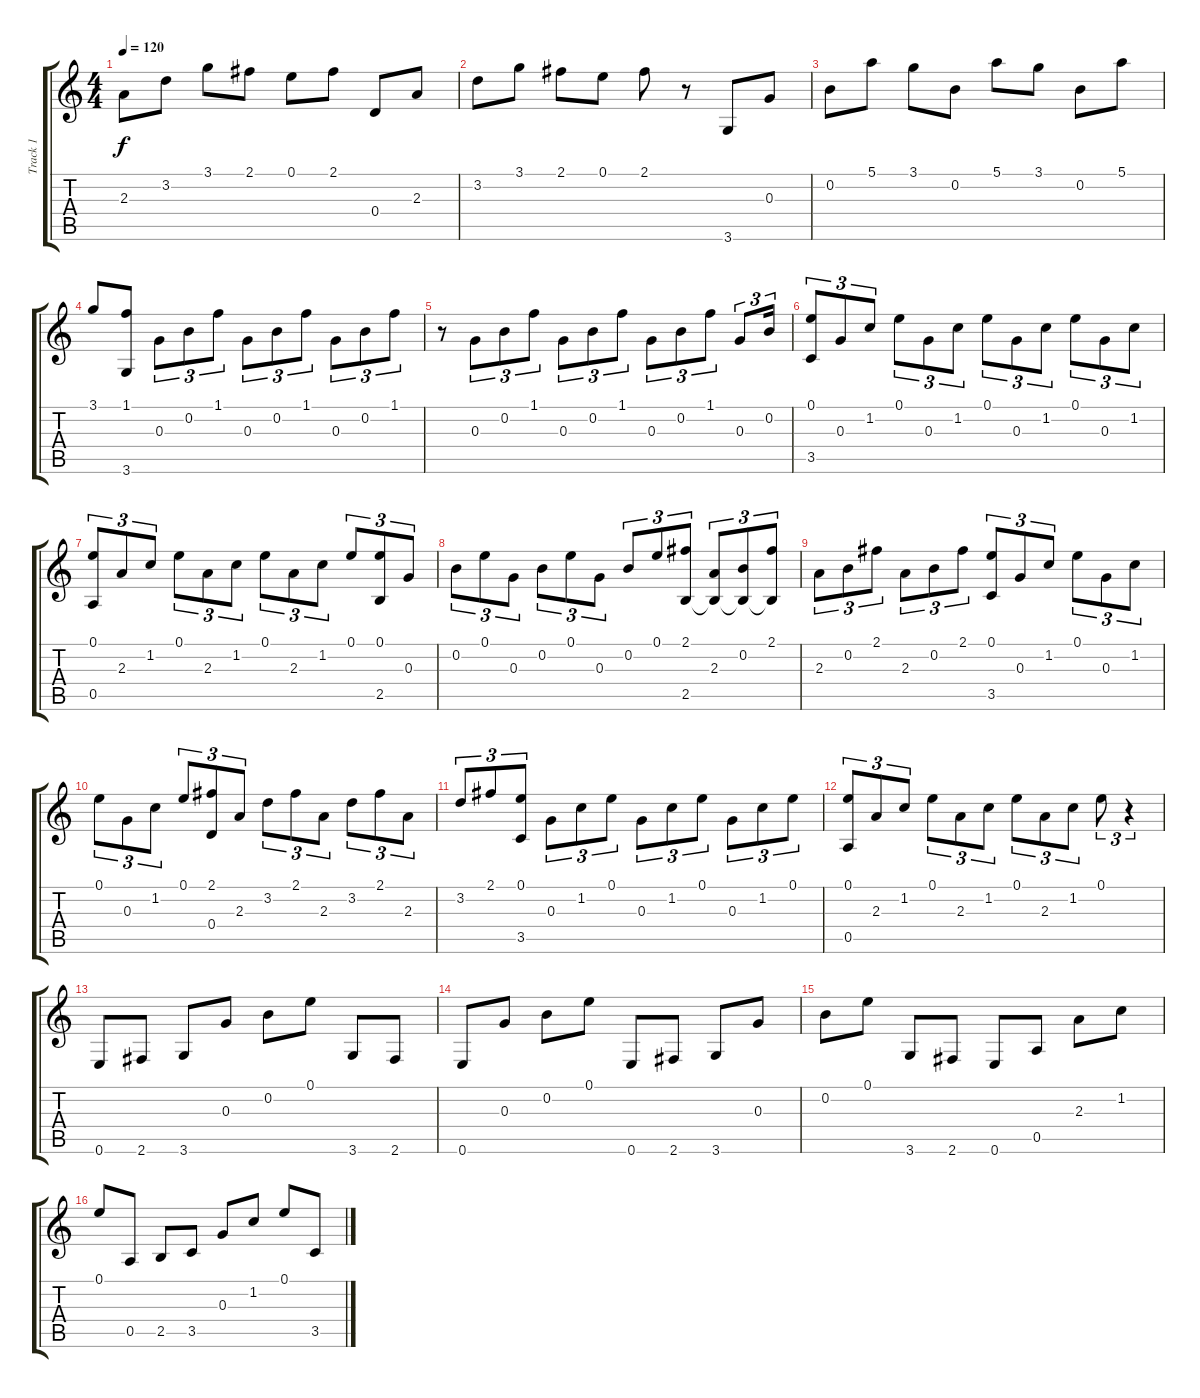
\track ("Track 1" "Track 1") {instrument acousticguitarsteel}
\staff {score tabs}
\tuning (E4 B3 G3 D3 A2 E2) {hide}
\ts (4 4)
\tempo 120
\clef g2
\ks c
2.3.8{dy f} 3.2.8 3.1.8 2.1.8 0.1.8 2.1.8 0.4.8 2.3.8 |
3.2.8 3.1.8 2.1.8 0.1.8 2.1.8 r.8 3.6.8 0.3.8 |
0.2.8 5.1.8 3.1.8 0.2.8 5.1.8 3.1.8 0.2.8 5.1.8 |
3.1.8 (1.1 3.6).8 0.3.8{tu (3 2)} 0.2.8{tu (3 2)} 1.1.8{tu (3 2)} 0.3.8{tu (3 2)} 0.2.8{tu (3 2)} 1.1.8{tu (3 2)} 0.3.8{tu (3 2)} 0.2.8{tu (3 2)} 1.1.8{tu (3 2)} |
r.8 0.3.8{tu (3 2)} 0.2.8{tu (3 2)} 1.1.8{tu (3 2)} 0.3.8{tu (3 2)} 0.2.8{tu (3 2)} 1.1.8{tu (3 2)} 0.3.8{tu (3 2)} 0.2.8{tu (3 2)} 1.1.8{tu (3 2)} 0.3.8{tu (3 2)} 0.2.16{tu (3 2)} |
(0.1 3.5).8{tu (3 2)} 0.3.8{tu (3 2)} 1.2.8{tu (3 2)} 0.1.8{tu (3 2)} 0.3.8{tu (3 2)} 1.2.8{tu (3 2)} 0.1.8{tu (3 2)} 0.3.8{tu (3 2)} 1.2.8{tu (3 2)} 0.1.8{tu (3 2)} 0.3.8{tu (3 2)} 1.2.8{tu (3 2)} |
(0.1 0.5).8{tu (3 2)} 2.3.8{tu (3 2)} 1.2.8{tu (3 2)} 0.1.8{tu (3 2)} 2.3.8{tu (3 2)} 1.2.8{tu (3 2)} 0.1.8{tu (3 2)} 2.3.8{tu (3 2)} 1.2.8{tu (3 2)} 0.1.8{tu (3 2)} (0.1 2.5).8{tu (3 2)} 0.3.8{tu (3 2)} |
0.2.8{tu (3 2)} 0.1.8{tu (3 2)} 0.3.8{tu (3 2)} 0.2.8{tu (3 2)} 0.1.8{tu (3 2)} 0.3.8{tu (3 2)} 0.2.8{tu (3 2)} 0.1.8{tu (3 2)} (2.1 2.5).8{tu (3 2)} (2.3 2.5{t}).8{tu (3 2)} (0.2 2.5{t}).8{tu (3 2)} (2.1 2.5{t}).8{tu (3 2)} |
2.3.8{tu (3 2)} 0.2.8{tu (3 2)} 2.1.8{tu (3 2)} 2.3.8{tu (3 2)} 0.2.8{tu (3 2)} 2.1.8{tu (3 2)} (0.1 3.5).8{tu (3 2)} 0.3.8{tu (3 2)} 1.2.8{tu (3 2)} 0.1.8{tu (3 2)} 0.3.8{tu (3 2)} 1.2.8{tu (3 2)} |
0.1.8{tu (3 2)} 0.3.8{tu (3 2)} 1.2.8{tu (3 2)} 0.1.8{tu (3 2)} (2.1 0.4).8{tu (3 2)} 2.3.8{tu (3 2)} 3.2.8{tu (3 2)} 2.1.8{tu (3 2)} 2.3.8{tu (3 2)} 3.2.8{tu (3 2)} 2.1.8{tu (3 2)} 2.3.8{tu (3 2)} |
3.2.8{tu (3 2)} 2.1.8{tu (3 2)} (0.1 3.5).8{tu (3 2)} 0.3.8{tu (3 2)} 1.2.8{tu (3 2)} 0.1.8{tu (3 2)} 0.3.8{tu (3 2)} 1.2.8{tu (3 2)} 0.1.8{tu (3 2)} 0.3.8{tu (3 2)} 1.2.8{tu (3 2)} 0.1.8{tu (3 2)} |
(0.1 0.5).8{tu (3 2)} 2.3.8{tu (3 2)} 1.2.8{tu (3 2)} 0.1.8{tu (3 2)} 2.3.8{tu (3 2)} 1.2.8{tu (3 2)} 0.1.8{tu (3 2)} 2.3.8{tu (3 2)} 1.2.8{tu (3 2)} 0.1.8{tu (3 2)} r.4{tu (3 2)} |
0.6.8 2.6.8 3.6.8 0.3.8 0.2.8 0.1.8 3.6.8 2.6.8 |
0.6.8 0.3.8 0.2.8 0.1.8 0.6.8 2.6.8 3.6.8 0.3.8 |
0.2.8 0.1.8 3.6.8 2.6.8 0.6.8 0.5.8 2.3.8 1.2.8 |
0.1.8 0.5.8 2.5.8 3.5.8 0.3.8 1.2.8 0.1.8 3.5.8
